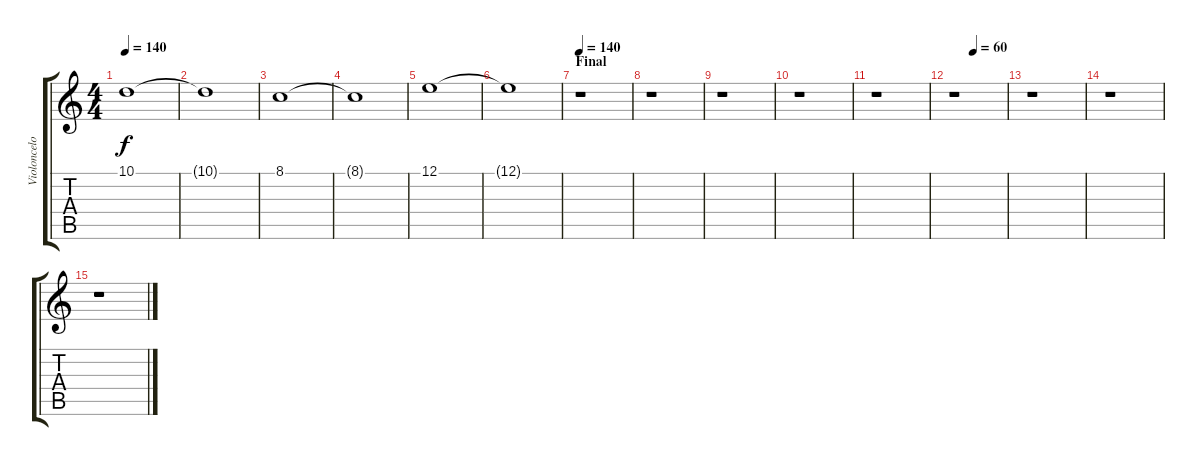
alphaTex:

\track ("Violoncelo" "Violoncelo") {instrument tremolostrings}
\staff {score tabs}
\tuning (E4 B3 G3 D3 A2 E2) {hide}
\ts (4 4)
\tempo 140
\clef g2
\ks c
10.1.1{dy f} |
10.1{t}.1 |
8.1.1 |
8.1{t}.1 |
12.1.1 |
12.1{t}.1 |
\section ("" "Final")
\tempo 140
r.1 |
r.1 |
r.1 |
r.1 |
r.1 |
\tempo (60 0.375)
r.1 |
r.1 |
r.1 |
r.1
